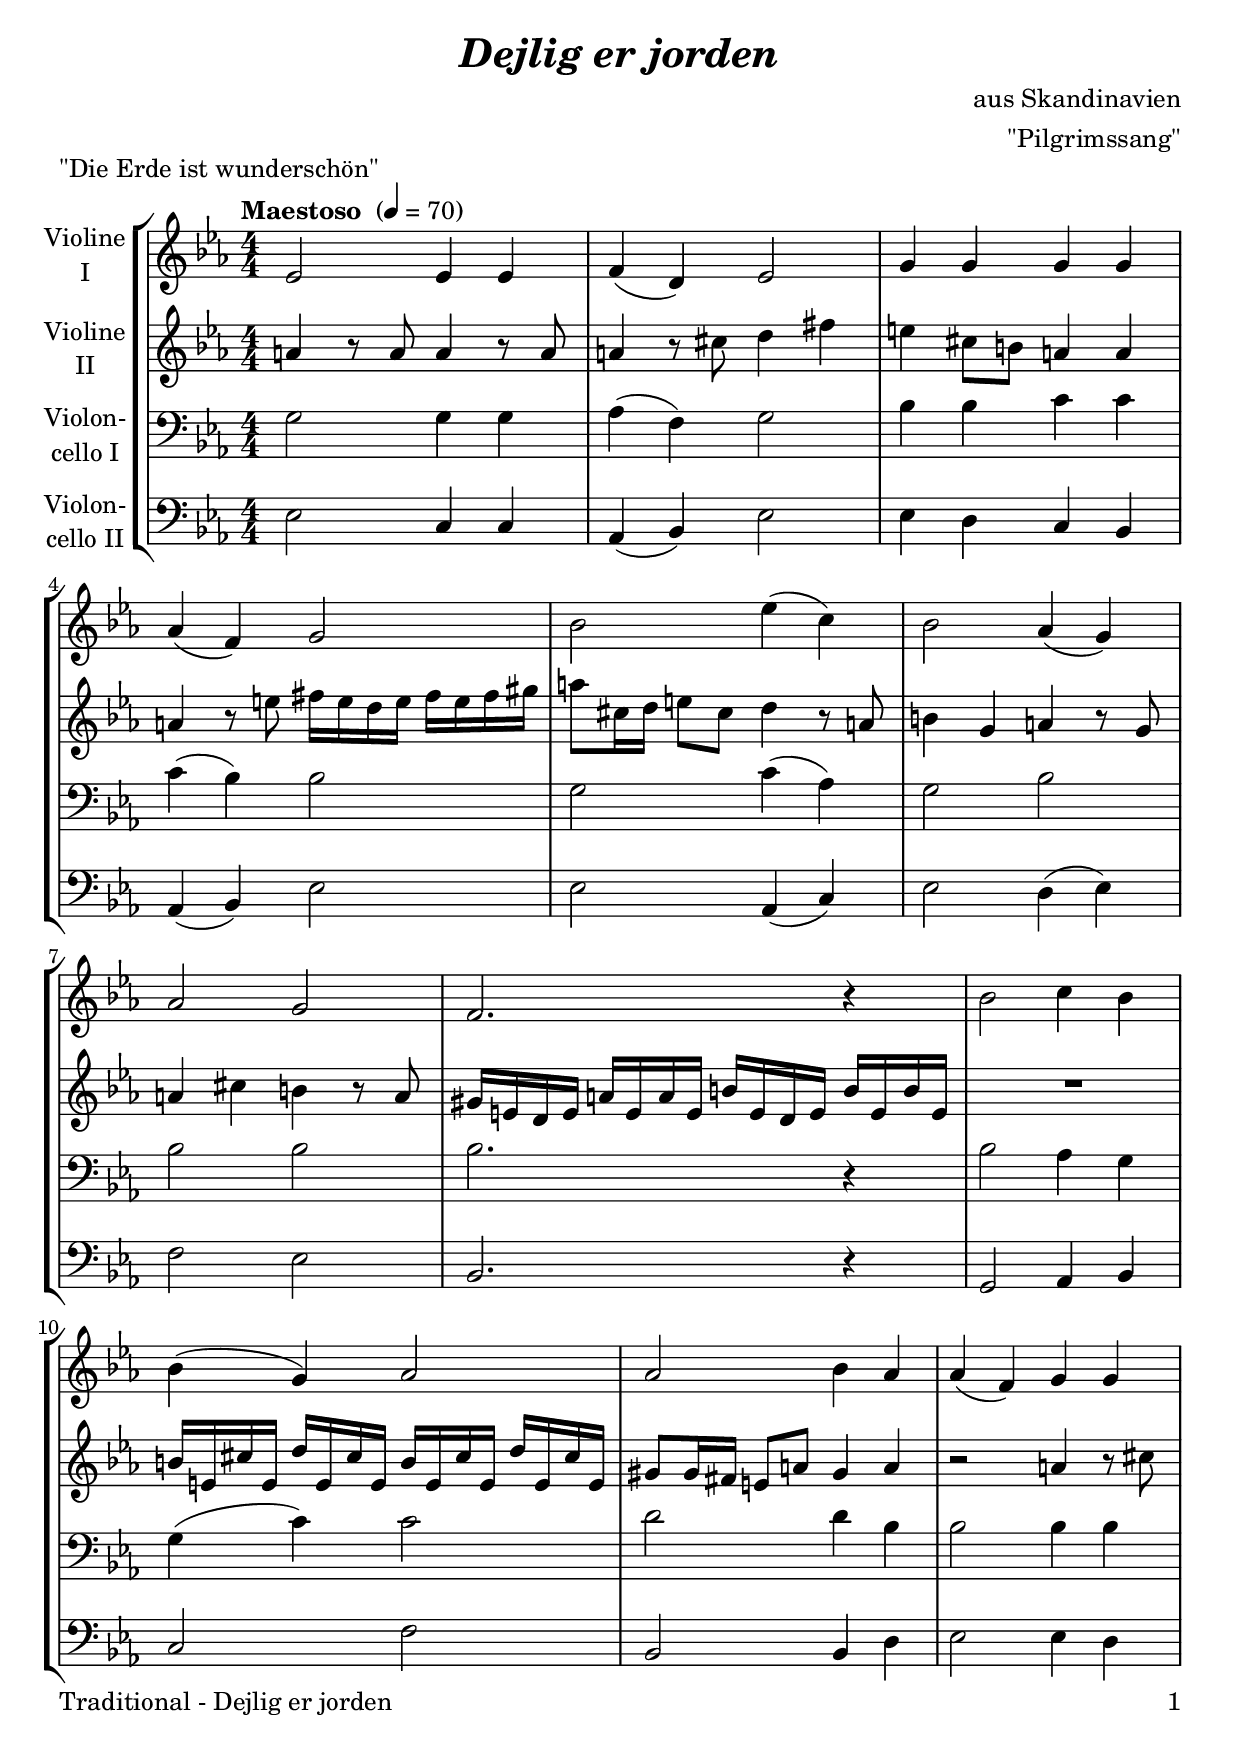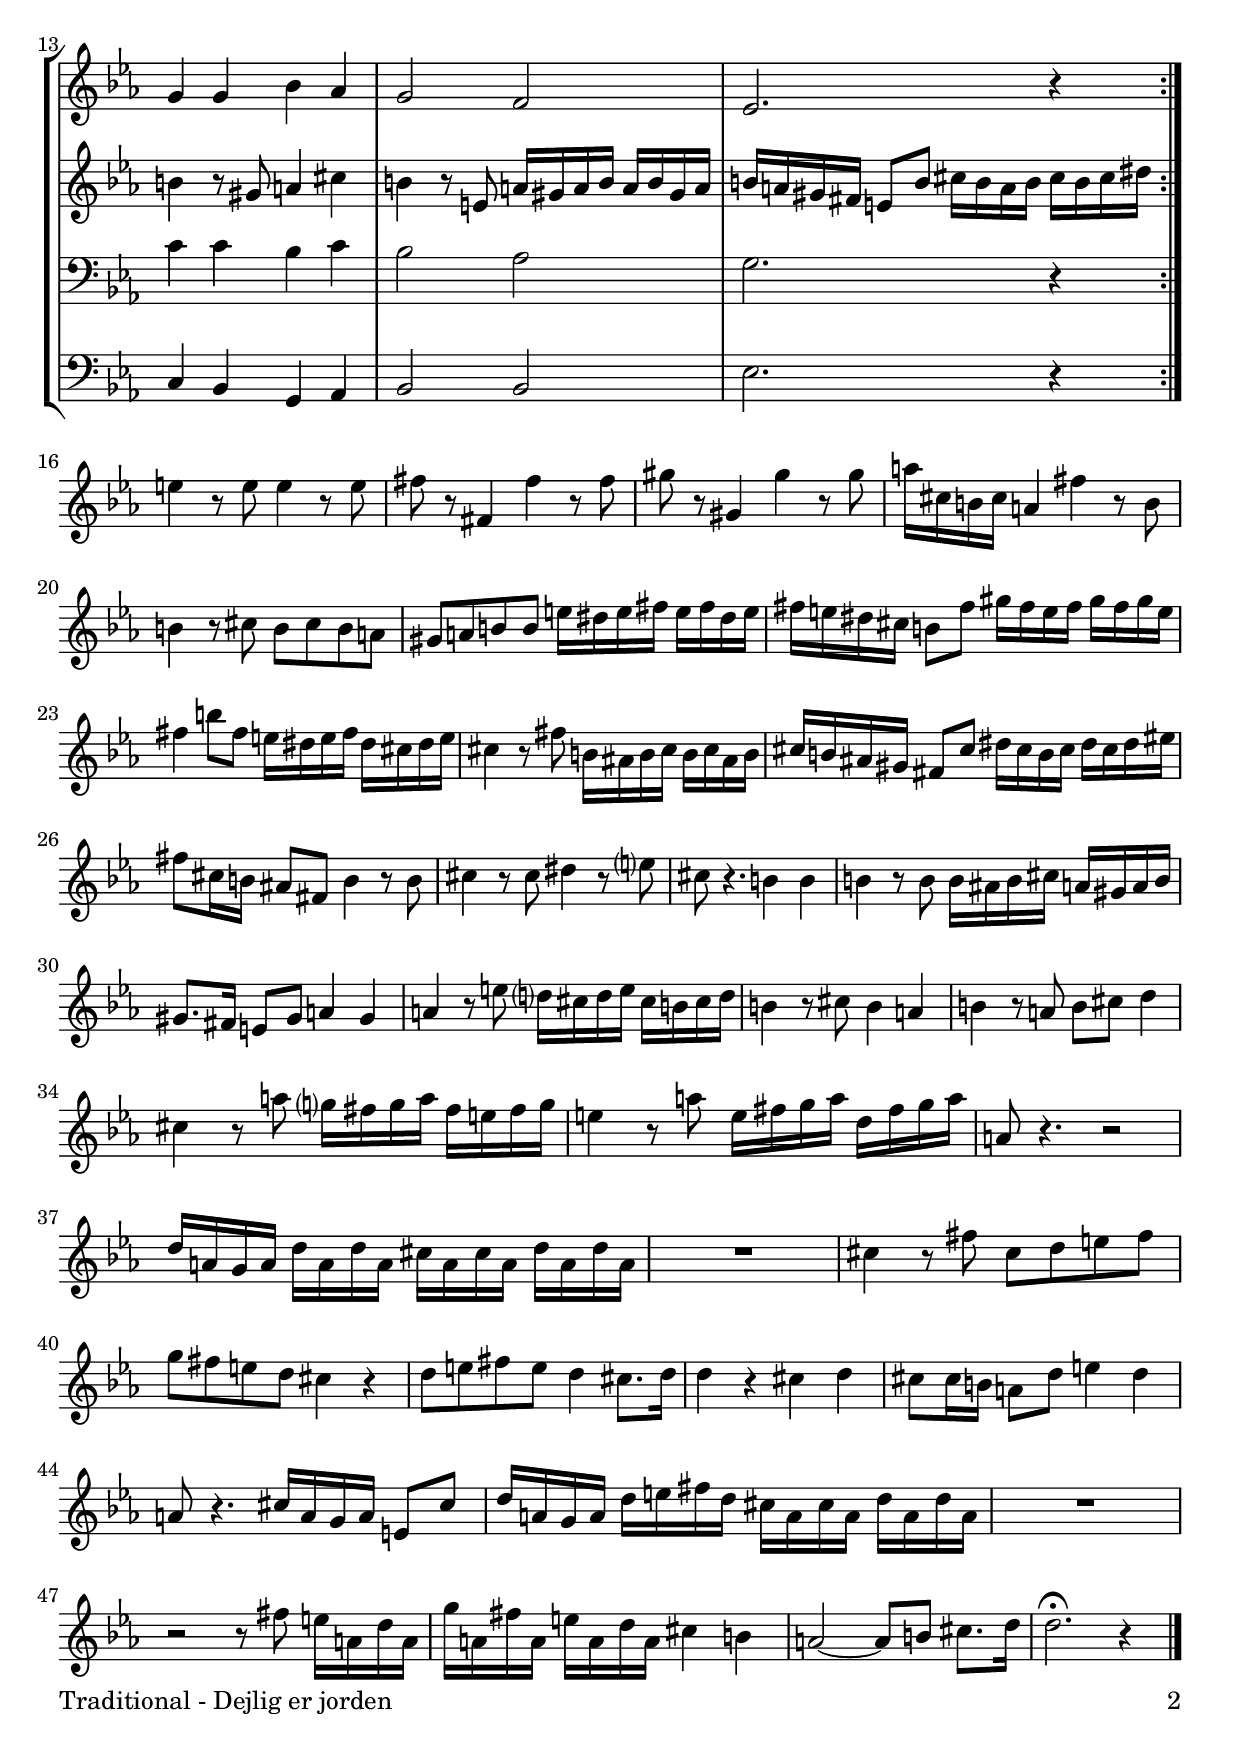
\version "2.24.1"
\include "deutsch.ly"

#(set-global-staff-size 22)

\header {
  title     = \markup \bold \italic "Dejlig er jorden"
  composer  = "aus Skandinavien"
  arranger  = "\"Pilgrimssang\""
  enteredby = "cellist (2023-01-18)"
  piece     = "\"Die Erde ist wunderschön\""
}

voiceconsts = {
  \key es \major
  \time 4/4
  \clef "treble"
  \numericTimeSignature
  \compressEmptyMeasures
  % Set default beaming for all staves
%  \set Timing.beamExceptions = #'()
%  \set Timing.baseMoment     = #(ly:make-moment 1 4)
%  \set Timing.beatStructure  = #'(1 1 1)
  \tempo "Maestoso " 4=70
}

mist = "string ensemble 1"
mivl = "violin"
miba = "cello"
mipz = "pizzicato strings"

dsaf = \mark \markup \box \italic "Dal Segno al Fine"
fine = \mark \markup \box \italic "Fine"

va = \relative c' {
  \voiceconsts

  \repeat volta 2 {
    es2 es4 es
    f( d) es2
    g4 g g g
    as( f) g2
    b es4( c)
    b2 as4( g)

    as2 g
    f2. r4
    b2 c4 b
    b( g) as2
    as b4 as

    as( f) g g
    g g b as
    g2 f
    es2. r4
  }
}

\include "v2.ily"
vc = \relative c' {
  \voiceconsts
  \clef "bass"
  
  \repeat volta 2 {
    g2 g4 g
    as( f) g2
    b4 b c c
    c( b) b2
    g c4( as)
    g2 b

    b b b2. r4
    b2 as4 g
    g( c) c2
    d d4 b

    b2 b4 b
    c c b c
    b2 as
    g2. r4
  }
}

vd = \relative c {
  \voiceconsts
  \clef "bass"
  
  \repeat volta 2 {
    es2 c4 c
    as( b) es2
    es4 d c b
    as( b) es2
    es as,4( c)
    es2 d4( es)

    f2 es
    b2. r4
    g2 as4 b
    c2 f
    b, b4 d

    es2 es4 d
    c b g as
    b2 b
    es2. r4
  }
}


music = \new StaffGroup <<
      \new Staff {
	\set Staff.midiInstrument = \mivl
	\set Staff.instrumentName = \markup \center-column { "Violine" "I" }
	\transpose es es { \va }
      }

      \new Staff {
	\set Staff.midiInstrument = \mivl
	\set Staff.instrumentName = \markup \center-column { "Violine" "II" }
	\transpose es es { \vb }
      }

      \new Staff {
	\set Staff.midiInstrument = \miba
	\set Staff.instrumentName = \markup \center-column { "Violon-" "cello I" }
	\transpose es es { \vc }
      }

      \new Staff {
	\set Staff.midiInstrument = \miba
	\set Staff.instrumentName = \markup \center-column { "Violon-" "cello II" }
	\transpose es es { \vd }
      }
>>

\book {
  \paper {
    print-page-number = ##t
    print-first-page-number = ##t
    ragged-last-bottom = ##f
    oddHeaderMarkup = \markup \null
    evenHeaderMarkup = \markup \null
    oddFooterMarkup = \markup {
      \fill-line {
        \if \should-print-page-number
        "Traditional - Dejlig er jorden" \fromproperty #'page:page-number-string
      }
    }
    evenFooterMarkup = \oddFooterMarkup
  } \score {
    \music
    \layout {}
  }

  \score {
    \unfoldRepeats \music

    \midi {
      \context {
        \Score
      }
    }
  }
}